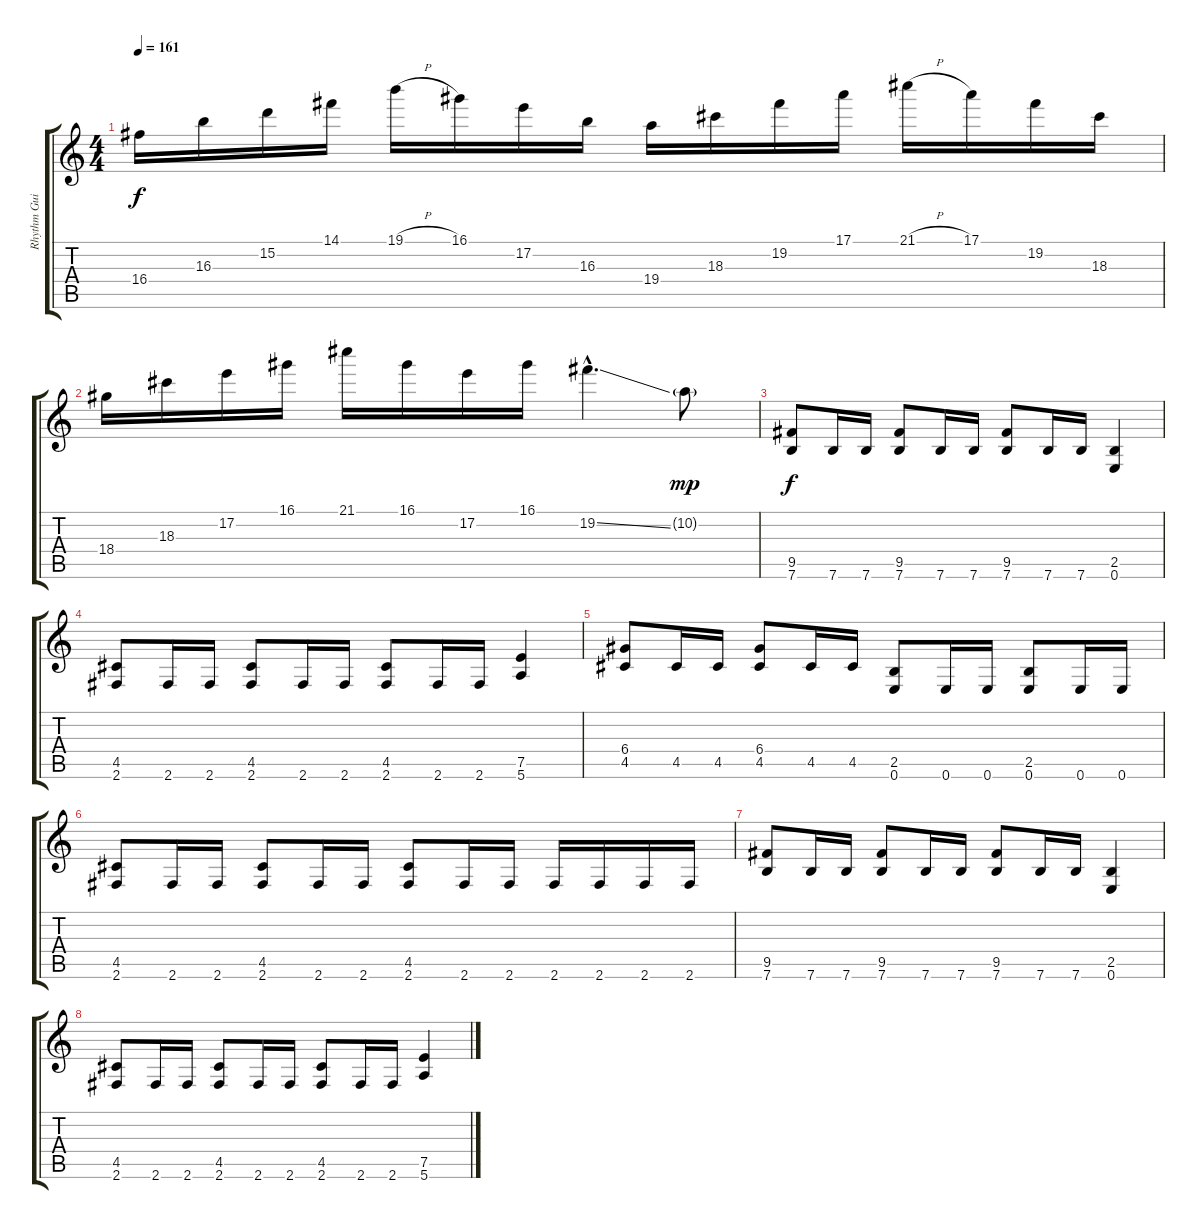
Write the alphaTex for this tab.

\track ("Rhythm Guitar" "Rhythm Gui") {instrument distortionguitar}
\staff {score tabs}
\tuning (E4 B3 G3 D3 A2 E2) {hide}
\ts (4 4)
\tempo 161
\clef g2
\ks c
16.4.16{dy f volume 14} 16.3.16 15.2.16 14.1.16 19.1{h}.16 16.1.16 17.2.16 16.3.16 19.4.16 18.3.16 19.2.16 17.1.16 21.1{h}.16 17.1.16 19.2.16 18.3.16 |
18.4.16 18.3.16 17.2.16 16.1.16 21.1.16 16.1.16 17.2.16 16.1.16 19.2{ss hac}.4{d} 10.2{g}.8{dy mp volume 0} |
(9.5 7.6).8{dy f volume 14} 7.6.16 7.6.16 (9.5 7.6).8 7.6.16 7.6.16 (9.5 7.6).8 7.6.16 7.6.16 (2.5 0.6).4 |
(4.5 2.6).8 2.6.16 2.6.16 (4.5 2.6).8 2.6.16 2.6.16 (4.5 2.6).8 2.6.16 2.6.16 (7.5 5.6).4 |
(6.4 4.5).8 4.5.16 4.5.16 (6.4 4.5).8 4.5.16 4.5.16 (2.5 0.6).8 0.6.16 0.6.16 (2.5 0.6).8 0.6.16 0.6.16 |
(4.5 2.6).8 2.6.16 2.6.16 (4.5 2.6).8 2.6.16 2.6.16 (4.5 2.6).8 2.6.16 2.6.16 2.6.16 2.6.16 2.6.16 2.6.16 |
(9.5 7.6).8 7.6.16 7.6.16 (9.5 7.6).8 7.6.16 7.6.16 (9.5 7.6).8 7.6.16 7.6.16 (2.5 0.6).4 |
(4.5 2.6).8 2.6.16 2.6.16 (4.5 2.6).8 2.6.16 2.6.16 (4.5 2.6).8 2.6.16 2.6.16 (7.5 5.6).4
